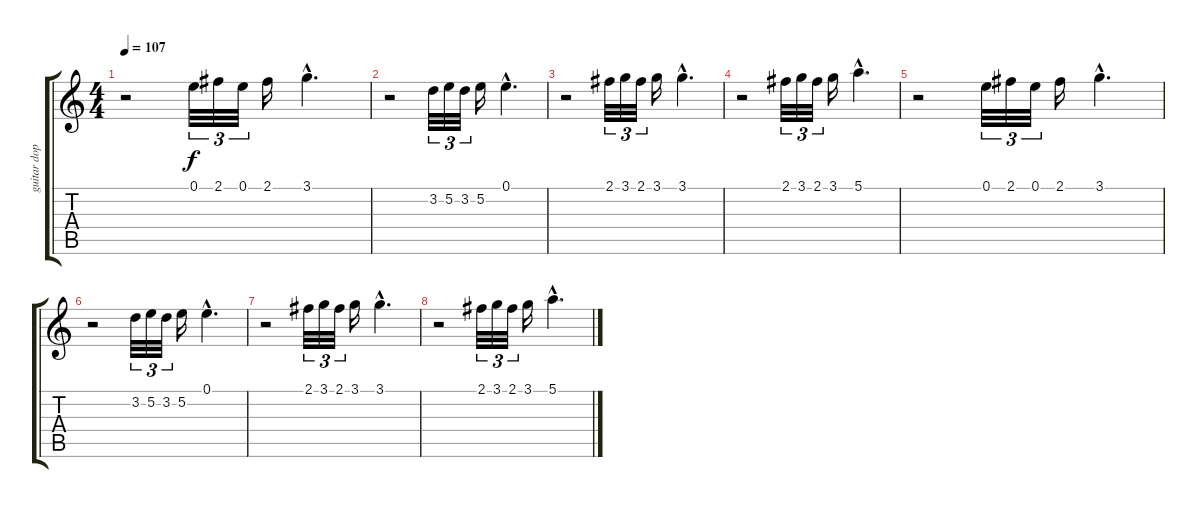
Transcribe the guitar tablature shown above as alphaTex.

\track ("guitar dopolnitel`no" "guitar dop") {instrument acousticguitarnylon}
\staff {score tabs}
\tuning (E4 B3 G3 D3 A2 E2) {hide}
\ts (4 4)
\tempo 107
\clef g2
\ks c
r.2{dy f volume 4} 0.1.32{tu (3 2)} 2.1.32{tu (3 2)} 0.1.32{tu (3 2)} 2.1.16 3.1{hac}.4{d} |
r.2 3.2.32{tu (3 2)} 5.2.32{tu (3 2)} 3.2.32{tu (3 2)} 5.2.16 0.1{hac}.4{d} |
r.2 2.1.32{tu (3 2)} 3.1.32{tu (3 2)} 2.1.32{tu (3 2)} 3.1.16 3.1{hac}.4{d} |
r.2 2.1.32{tu (3 2)} 3.1.32{tu (3 2)} 2.1.32{tu (3 2)} 3.1.16 5.1{hac}.4{d} |
r.2{volume 4} 0.1.32{tu (3 2)} 2.1.32{tu (3 2)} 0.1.32{tu (3 2)} 2.1.16 3.1{hac}.4{d} |
r.2 3.2.32{tu (3 2)} 5.2.32{tu (3 2)} 3.2.32{tu (3 2)} 5.2.16 0.1{hac}.4{d} |
r.2 2.1.32{tu (3 2)} 3.1.32{tu (3 2)} 2.1.32{tu (3 2)} 3.1.16 3.1{hac}.4{d} |
r.2 2.1.32{tu (3 2)} 3.1.32{tu (3 2)} 2.1.32{tu (3 2)} 3.1.16 5.1{hac}.4{d}
